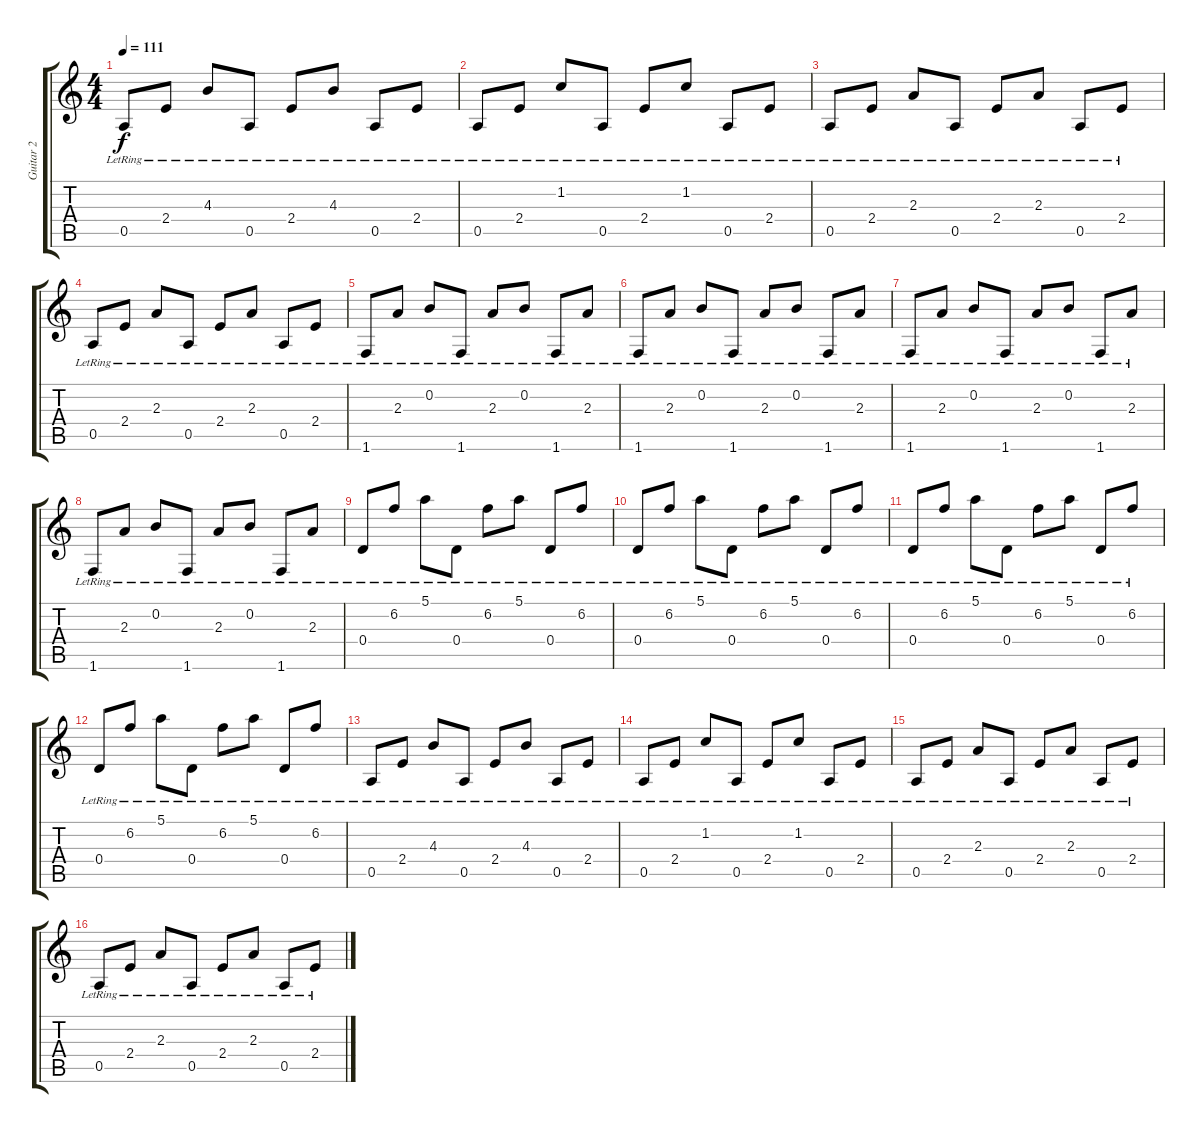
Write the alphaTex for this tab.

\track ("Guitar 2" "Guitar 2") {instrument acousticguitarnylon}
\staff {score tabs}
\tuning (E4 B3 G3 D3 A2 E2) {hide}
\ts (4 4)
\tempo 111
\clef g2
\ks c
0.5{lr}.8{dy f} 2.4{lr}.8 4.3{lr}.8 0.5{lr}.8 2.4{lr}.8 4.3{lr}.8 0.5{lr}.8 2.4{lr}.8 |
0.5{lr}.8 2.4{lr}.8 1.2{lr}.8 0.5{lr}.8 2.4{lr}.8 1.2{lr}.8 0.5{lr}.8 2.4{lr}.8 |
0.5{lr}.8 2.4{lr}.8 2.3{lr}.8 0.5{lr}.8 2.4{lr}.8 2.3{lr}.8 0.5{lr}.8 2.4{lr}.8 |
0.5{lr}.8 2.4{lr}.8 2.3{lr}.8 0.5{lr}.8 2.4{lr}.8 2.3{lr}.8 0.5{lr}.8 2.4{lr}.8 |
1.6{lr}.8 2.3{lr}.8 0.2{lr}.8 1.6{lr}.8 2.3{lr}.8 0.2{lr}.8 1.6{lr}.8 2.3{lr}.8 |
1.6{lr}.8 2.3{lr}.8 0.2{lr}.8 1.6{lr}.8 2.3{lr}.8 0.2{lr}.8 1.6{lr}.8 2.3{lr}.8 |
1.6{lr}.8 2.3{lr}.8 0.2{lr}.8 1.6{lr}.8 2.3{lr}.8 0.2{lr}.8 1.6{lr}.8 2.3{lr}.8 |
1.6{lr}.8 2.3{lr}.8 0.2{lr}.8 1.6{lr}.8 2.3{lr}.8 0.2{lr}.8 1.6{lr}.8 2.3{lr}.8 |
0.4{lr}.8 6.2{lr}.8 5.1{lr}.8 0.4{lr}.8 6.2{lr}.8 5.1{lr}.8 0.4{lr}.8 6.2{lr}.8 |
0.4{lr}.8 6.2{lr}.8 5.1{lr}.8 0.4{lr}.8 6.2{lr}.8 5.1{lr}.8 0.4{lr}.8 6.2{lr}.8 |
0.4{lr}.8 6.2{lr}.8 5.1{lr}.8 0.4{lr}.8 6.2{lr}.8 5.1{lr}.8 0.4{lr}.8 6.2{lr}.8 |
0.4{lr}.8 6.2{lr}.8 5.1{lr}.8 0.4{lr}.8 6.2{lr}.8 5.1{lr}.8 0.4{lr}.8 6.2{lr}.8 |
0.5{lr}.8 2.4{lr}.8 4.3{lr}.8 0.5{lr}.8 2.4{lr}.8 4.3{lr}.8 0.5{lr}.8 2.4{lr}.8 |
0.5{lr}.8 2.4{lr}.8 1.2{lr}.8 0.5{lr}.8 2.4{lr}.8 1.2{lr}.8 0.5{lr}.8 2.4{lr}.8 |
0.5{lr}.8 2.4{lr}.8 2.3{lr}.8 0.5{lr}.8 2.4{lr}.8 2.3{lr}.8 0.5{lr}.8 2.4{lr}.8 |
0.5{lr}.8 2.4{lr}.8 2.3{lr}.8 0.5{lr}.8 2.4{lr}.8 2.3{lr}.8 0.5{lr}.8 2.4{lr}.8
